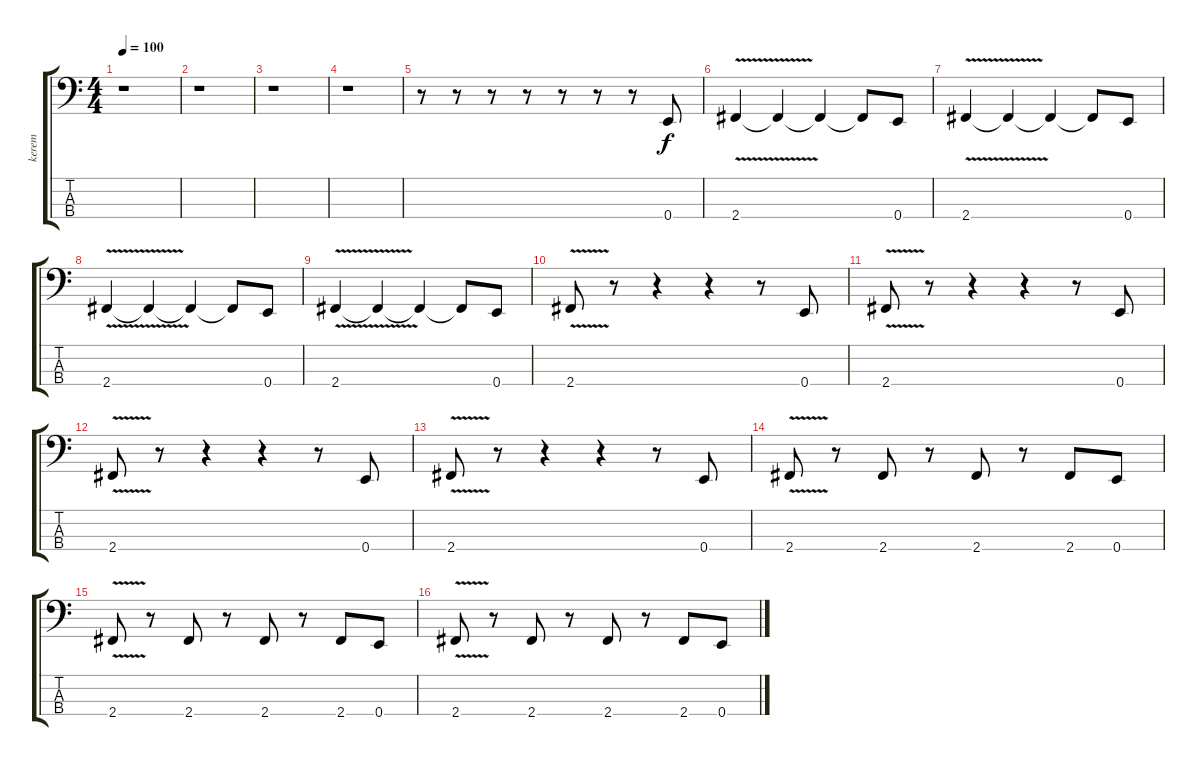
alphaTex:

\track ("kerem" "kerem") {instrument slapbass1}
\staff {score tabs}
\tuning (G2 D2 A1 E1) {hide}
\ts (4 4)
\tempo 100
\clef f4
\ks c
r.1{dy f instrument slapbass1} |
r.1 |
r.1 |
r.1 |
r.8 r.8 r.8 r.8 r.8 r.8 r.8 0.4.8 |
2.4{v}.4 2.4{t}.4 2.4{t}.4 2.4{t}.8 0.4.8 |
2.4{v}.4 2.4{t}.4 2.4{t}.4 2.4{t}.8 0.4.8 |
2.4{v}.4 2.4{t}.4 2.4{t}.4 2.4{t}.8 0.4.8 |
2.4{v}.4 2.4{t}.4 2.4{t}.4 2.4{t}.8 0.4.8 |
2.4{v}.8 r.8 r.4 r.4 r.8 0.4.8 |
2.4{v}.8 r.8 r.4 r.4 r.8 0.4.8 |
2.4{v}.8 r.8 r.4 r.4 r.8 0.4.8 |
2.4{v}.8 r.8 r.4 r.4 r.8 0.4.8 |
2.4{v}.8 r.8 2.4.8 r.8 2.4.8 r.8 2.4.8 0.4.8 |
2.4{v}.8 r.8 2.4.8 r.8 2.4.8 r.8 2.4.8 0.4.8 |
2.4{v}.8 r.8 2.4.8 r.8 2.4.8 r.8 2.4.8 0.4.8
